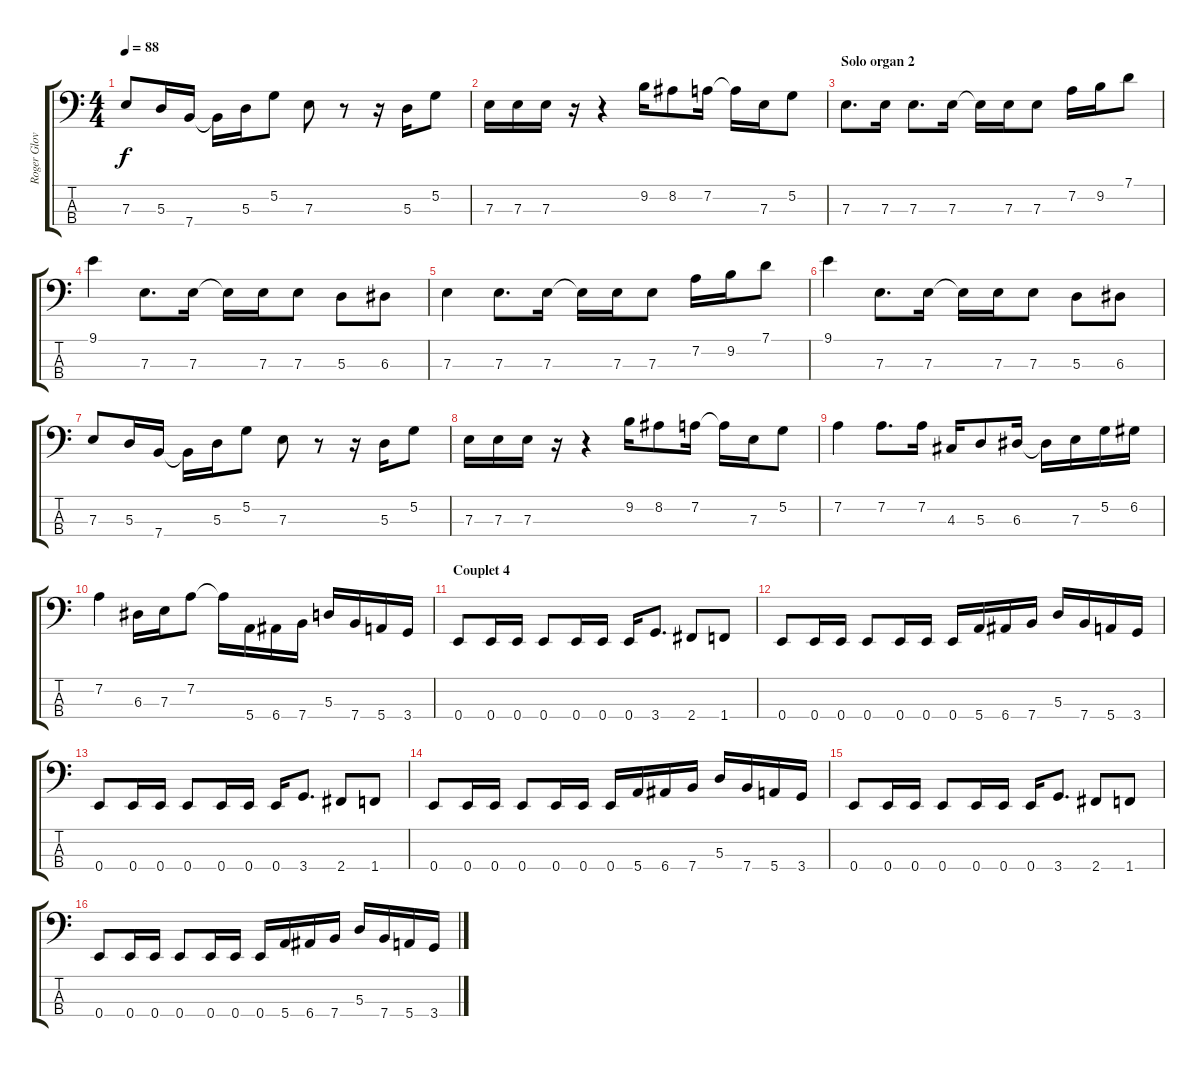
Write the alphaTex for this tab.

\track ("Roger Glover" "Roger Glov") {instrument electricbassfinger}
\staff {score tabs}
\tuning (G2 D2 A1 E1) {hide}
\ts (4 4)
\tempo 88
\clef f4
\ks c
7.3.8{dy f} 5.3.16 7.4.16 7.4{t}.16 5.3.16 5.2.8 7.3.8 r.8 r.16 5.3.16 5.2.8 |
7.3.16 7.3.16 7.3.16 r.16 r.4 9.2.16 8.2.8 7.2.16 7.2{t}.16 7.3.16 5.2.8 |
\section ("" "Solo organ 2")
7.3.8{d} 7.3.16 7.3.8{d} 7.3.16 7.3{t}.16 7.3.16 7.3.8 7.2.16 9.2.16 7.1.8 |
9.1.4 7.3.8{d} 7.3.16 7.3{t}.16 7.3.16 7.3.8 5.3.8 6.3.8 |
7.3.4 7.3.8{d} 7.3.16 7.3{t}.16 7.3.16 7.3.8 7.2.16 9.2.16 7.1.8 |
9.1.4 7.3.8{d} 7.3.16 7.3{t}.16 7.3.16 7.3.8 5.3.8 6.3.8 |
7.3.8 5.3.16 7.4.16 7.4{t}.16 5.3.16 5.2.8 7.3.8 r.8 r.16 5.3.16 5.2.8 |
7.3.16 7.3.16 7.3.16 r.16 r.4 9.2.16 8.2.8 7.2.16 7.2{t}.16 7.3.16 5.2.8 |
7.2.4 7.2.8{d} 7.2.16 4.3.16 5.3.8 6.3.16 6.3{t}.16 7.3.16 5.2.16 6.2.16 |
7.2.4 6.3.16 7.3.16 7.2.8 7.2{t}.16 5.4.16 6.4.16 7.4.16 5.3.16 7.4.16 5.4.16 3.4.16 |
\section ("" "Couplet 4 ")
0.4.8 0.4.16 0.4.16 0.4.8 0.4.16 0.4.16 0.4.16 3.4.8{d} 2.4.8 1.4.8 |
0.4.8 0.4.16 0.4.16 0.4.8 0.4.16 0.4.16 0.4.16 5.4.16 6.4.16 7.4.16 5.3.16 7.4.16 5.4.16 3.4.16 |
0.4.8 0.4.16 0.4.16 0.4.8 0.4.16 0.4.16 0.4.16 3.4.8{d} 2.4.8 1.4.8 |
0.4.8 0.4.16 0.4.16 0.4.8 0.4.16 0.4.16 0.4.16 5.4.16 6.4.16 7.4.16 5.3.16 7.4.16 5.4.16 3.4.16 |
0.4.8 0.4.16 0.4.16 0.4.8 0.4.16 0.4.16 0.4.16 3.4.8{d} 2.4.8 1.4.8 |
0.4.8 0.4.16 0.4.16 0.4.8 0.4.16 0.4.16 0.4.16 5.4.16 6.4.16 7.4.16 5.3.16 7.4.16 5.4.16 3.4.16
